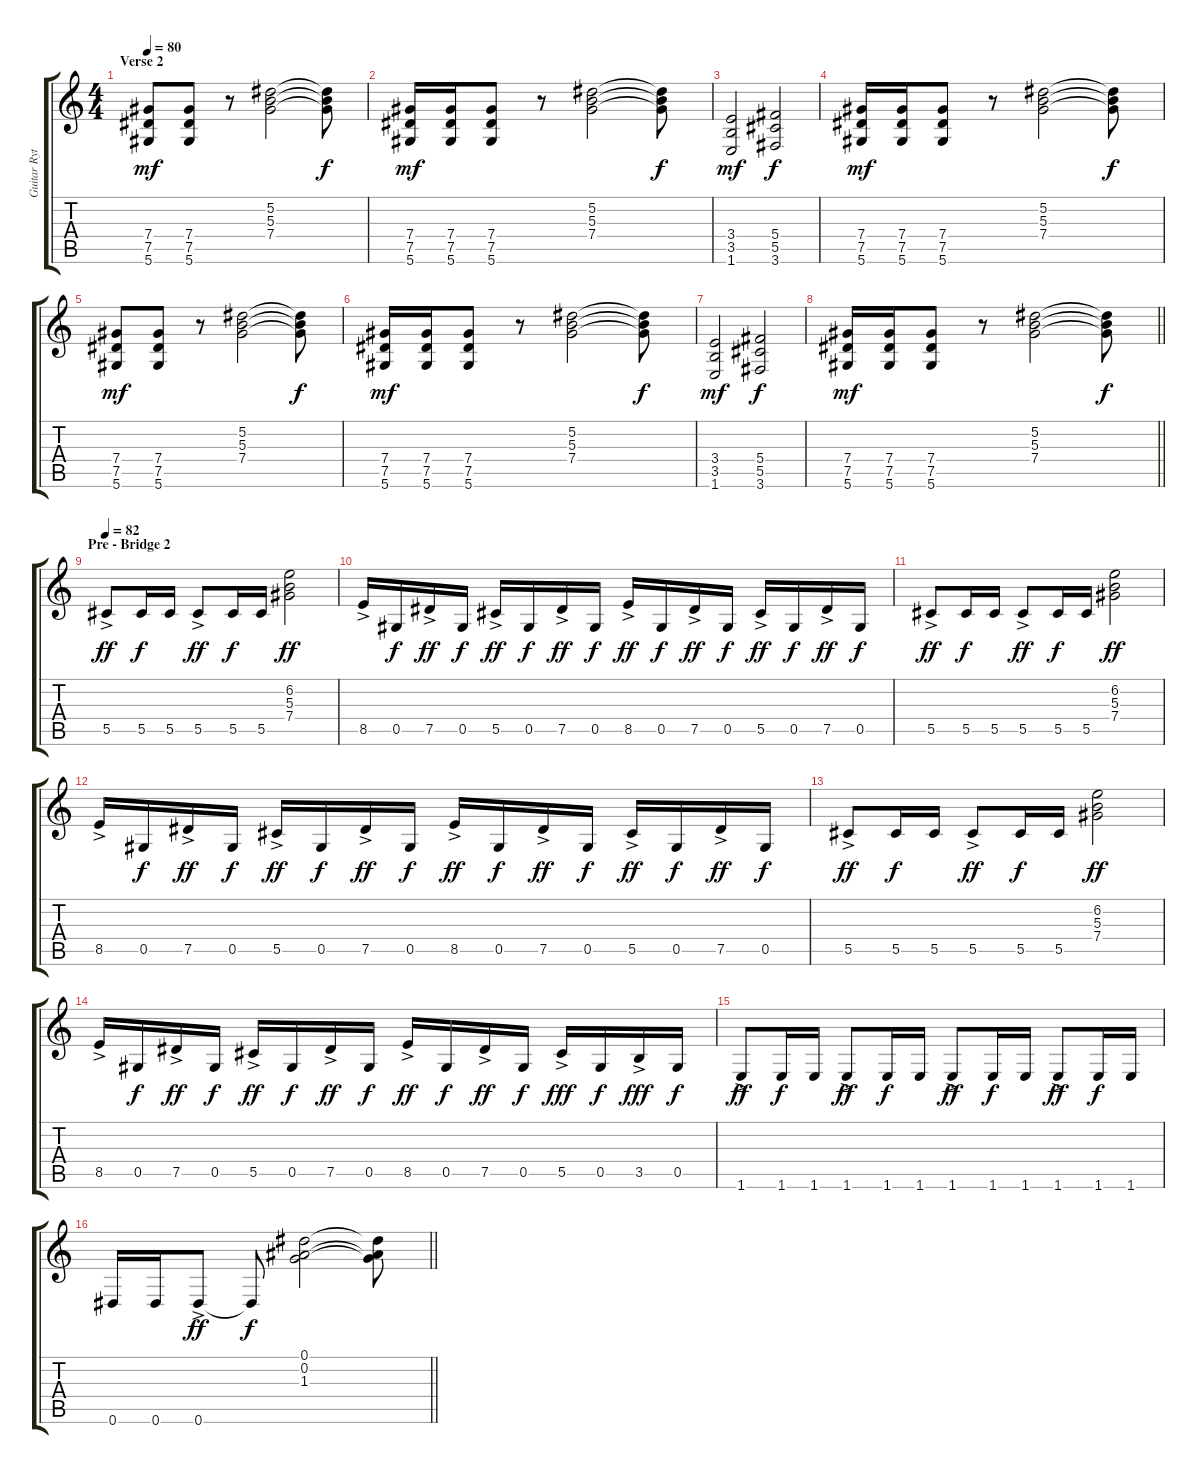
\track ("Guitar Rythm (Right)" "Guitar Ryt") {instrument distortionguitar}
\staff {score tabs}
\tuning (Eb4 Bb3 Gb3 Db3 Ab2 Eb2) {hide}
\ts (4 4)
\section ("" "Verse 2")
\tempo 80
\clef g2
\ks c
(7.4 7.5 5.6).8{dy mf} (7.4 7.5 5.6).8 r.8 (5.2 5.3 7.4).2 (5.2{t} 5.3{t} 7.4{t}).8{dy f} |
(7.4 7.5 5.6).16{dy mf} (7.4 7.5 5.6).16 (7.4 7.5 5.6).8 r.8 (5.2 5.3 7.4).2 (5.2{t} 5.3{t} 7.4{t}).8{dy f} |
(3.4 3.5 1.6).2{dy mf} (5.4 5.5 3.6).2{dy f} |
(7.4 7.5 5.6).16{dy mf} (7.4 7.5 5.6).16 (7.4 7.5 5.6).8 r.8 (5.2 5.3 7.4).2 (5.2{t} 5.3{t} 7.4{t}).8{dy f} |
(7.4 7.5 5.6).8{dy mf} (7.4 7.5 5.6).8 r.8 (5.2 5.3 7.4).2 (5.2{t} 5.3{t} 7.4{t}).8{dy f} |
(7.4 7.5 5.6).16{dy mf} (7.4 7.5 5.6).16 (7.4 7.5 5.6).8 r.8 (5.2 5.3 7.4).2 (5.2{t} 5.3{t} 7.4{t}).8{dy f} |
(3.4 3.5 1.6).2{dy mf} (5.4 5.5 3.6).2{dy f} |
\barLineRight lightlight
(7.4 7.5 5.6).16{dy mf} (7.4 7.5 5.6).16 (7.4 7.5 5.6).8 r.8 (5.2 5.3 7.4).2 (5.2{t} 5.3{t} 7.4{t}).8{dy f} |
\section ("" "Pre - Bridge 2")
\tempo 82
5.5{ac}.8{dy ff} 5.5.16{dy f} 5.5.16 5.5{ac}.8{dy ff} 5.5.16{dy f} 5.5.16 (6.2 5.3 7.4).2{dy ff} |
8.5{ac}.16 0.5.16{dy f} 7.5{ac}.16{dy ff} 0.5.16{dy f} 5.5{ac}.16{dy ff} 0.5.16{dy f} 7.5{ac}.16{dy ff} 0.5.16{dy f} 8.5{ac}.16{dy ff} 0.5.16{dy f} 7.5{ac}.16{dy ff} 0.5.16{dy f} 5.5{ac}.16{dy ff} 0.5.16{dy f} 7.5{ac}.16{dy ff} 0.5.16{dy f} |
5.5{ac}.8{dy ff} 5.5.16{dy f} 5.5.16 5.5{ac}.8{dy ff} 5.5.16{dy f} 5.5.16 (6.2 5.3 7.4).2{dy ff} |
8.5{ac}.16 0.5.16{dy f} 7.5{ac}.16{dy ff} 0.5.16{dy f} 5.5{ac}.16{dy ff} 0.5.16{dy f} 7.5{ac}.16{dy ff} 0.5.16{dy f} 8.5{ac}.16{dy ff} 0.5.16{dy f} 7.5{ac}.16{dy ff} 0.5.16{dy f} 5.5{ac}.16{dy ff} 0.5.16{dy f} 7.5{ac}.16{dy ff} 0.5.16{dy f} |
5.5{ac}.8{dy ff} 5.5.16{dy f} 5.5.16 5.5{ac}.8{dy ff} 5.5.16{dy f} 5.5.16 (6.2 5.3 7.4).2{dy ff} |
8.5{ac}.16 0.5.16{dy f} 7.5{ac}.16{dy ff} 0.5.16{dy f} 5.5{ac}.16{dy ff} 0.5.16{dy f} 7.5{ac}.16{dy ff} 0.5.16{dy f} 8.5{ac}.16{dy ff} 0.5.16{dy f} 7.5{ac}.16{dy ff} 0.5.16{dy f} 5.5{ac}.16{dy fff} 0.5.16{dy f} 3.5{ac}.16{dy fff} 0.5.16{dy f} |
1.6{ac}.8{dy ff} 1.6.16{dy f} 1.6.16 1.6{ac}.8{dy ff} 1.6.16{dy f} 1.6.16 1.6{ac}.8{dy ff} 1.6.16{dy f} 1.6.16 1.6{ac}.8{dy ff} 1.6.16{dy f} 1.6.16 |
\barLineRight lightlight
0.6.16 0.6.16 0.6{ac}.8{dy ff} 0.6{t}.8{dy f} (0.1 0.2 1.3).2 (0.1{t} 0.2{t} 1.3{t}).8
